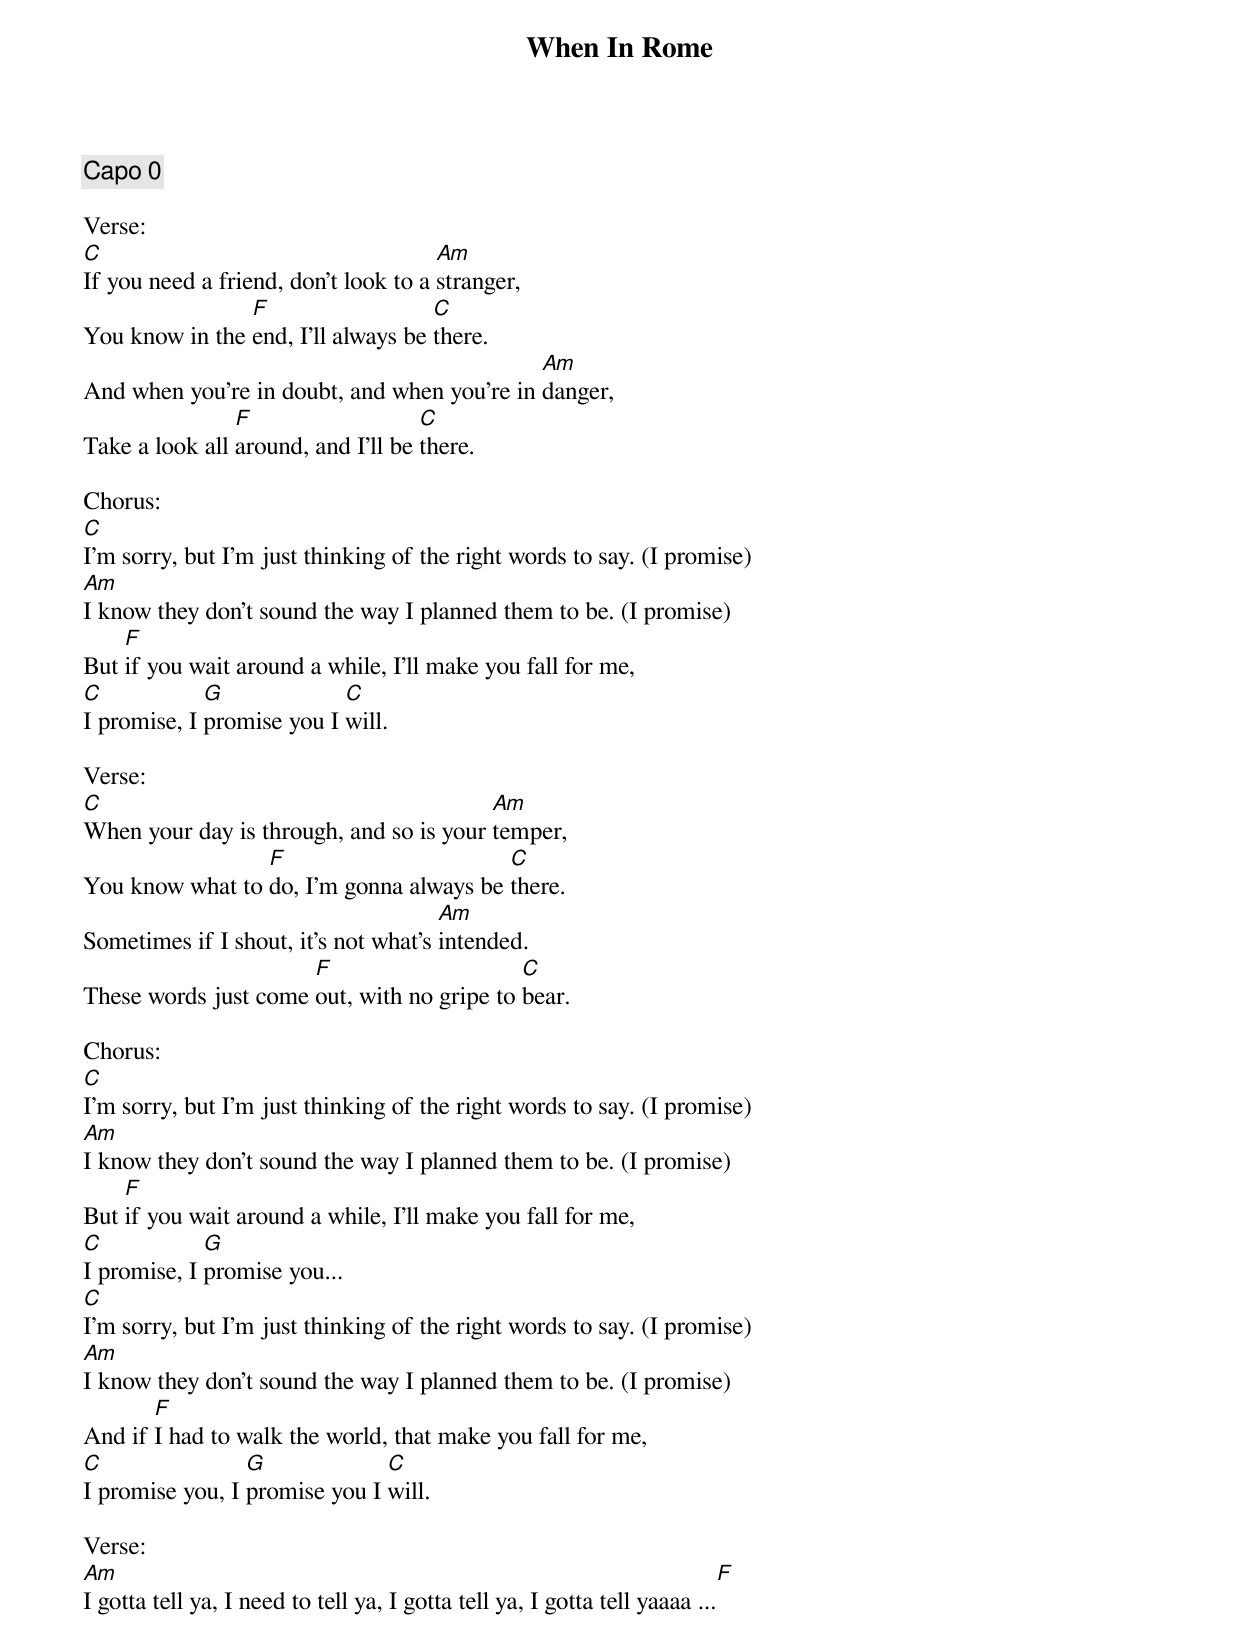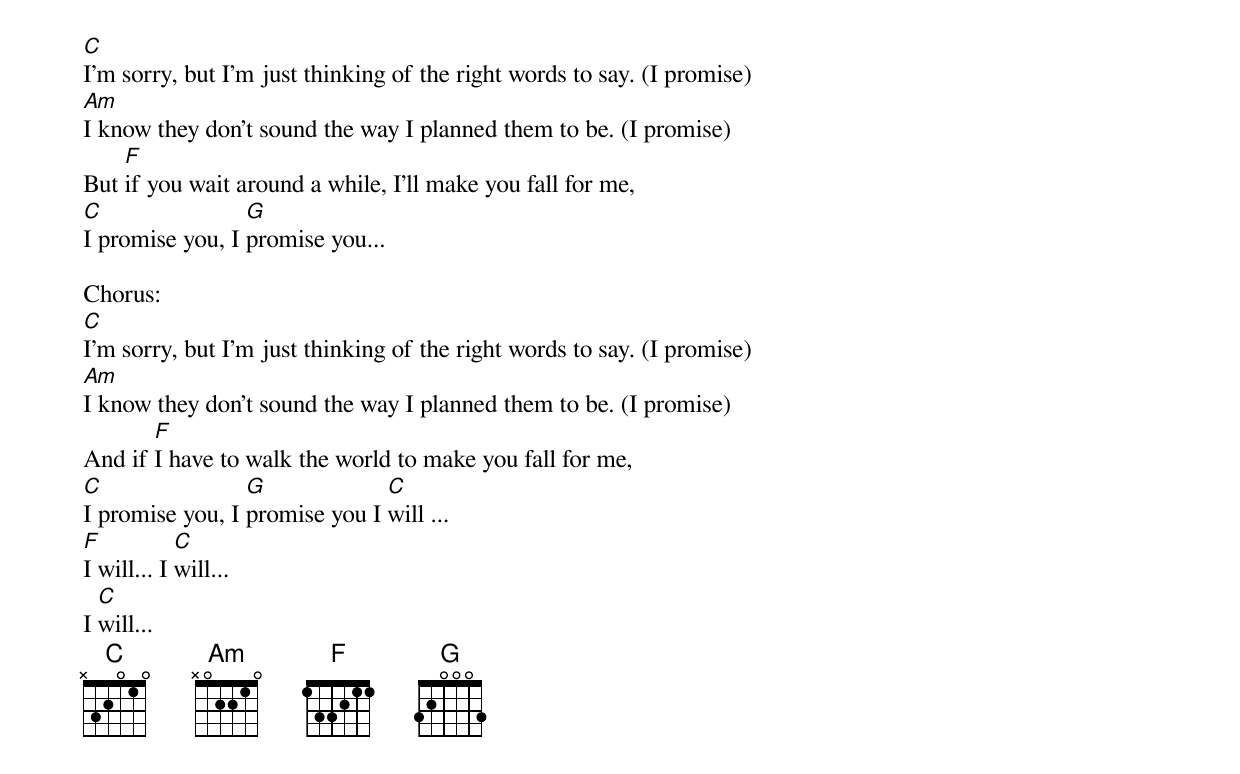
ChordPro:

{title:When In Rome}
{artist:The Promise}
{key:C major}
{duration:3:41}
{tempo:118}
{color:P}

{comment: Capo 0}

Verse:
[C]If you need a friend, don't look to a [Am]stranger,
You know in the [F]end, I'll always be [C]there.
And when you're in doubt, and when you're in [Am]danger,
Take a look all [F]around, and I'll be [C]there.

Chorus:
[C]I'm sorry, but I'm just thinking of the right words to say. (I promise)
[Am]I know they don't sound the way I planned them to be. (I promise)
But [F]if you wait around a while, I'll make you fall for me,
[C]I promise, I [G]promise you I [C]will.

Verse:
[C]When your day is through, and so is your [Am]temper,
You know what to [F]do, I'm gonna always be [C]there.
Sometimes if I shout, it's not what's [Am]intended.
These words just come [F]out, with no gripe to [C]bear.

Chorus:
[C]I'm sorry, but I'm just thinking of the right words to say. (I promise)
[Am]I know they don't sound the way I planned them to be. (I promise)
But [F]if you wait around a while, I'll make you fall for me,
[C]I promise, I [G]promise you...
[C]I'm sorry, but I'm just thinking of the right words to say. (I promise)
[Am]I know they don't sound the way I planned them to be. (I promise)
And if [F]I had to walk the world, that make you fall for me,
[C]I promise you, I [G]promise you I [C]will.

Verse:
[Am]I gotta tell ya, I need to tell ya, I gotta tell ya, I gotta tell yaaaa ...[F]

[C]I'm sorry, but I'm just thinking of the right words to say. (I promise)
[Am]I know they don't sound the way I planned them to be. (I promise)
But [F]if you wait around a while, I'll make you fall for me,
[C]I promise you, I [G]promise you...

Chorus:
[C]I'm sorry, but I'm just thinking of the right words to say. (I promise)
[Am]I know they don't sound the way I planned them to be. (I promise)
And if [F]I have to walk the world to make you fall for me,
[C]I promise you, I [G]promise you I [C]will ...
[F]I will... I [C]will...
I [C]will...
